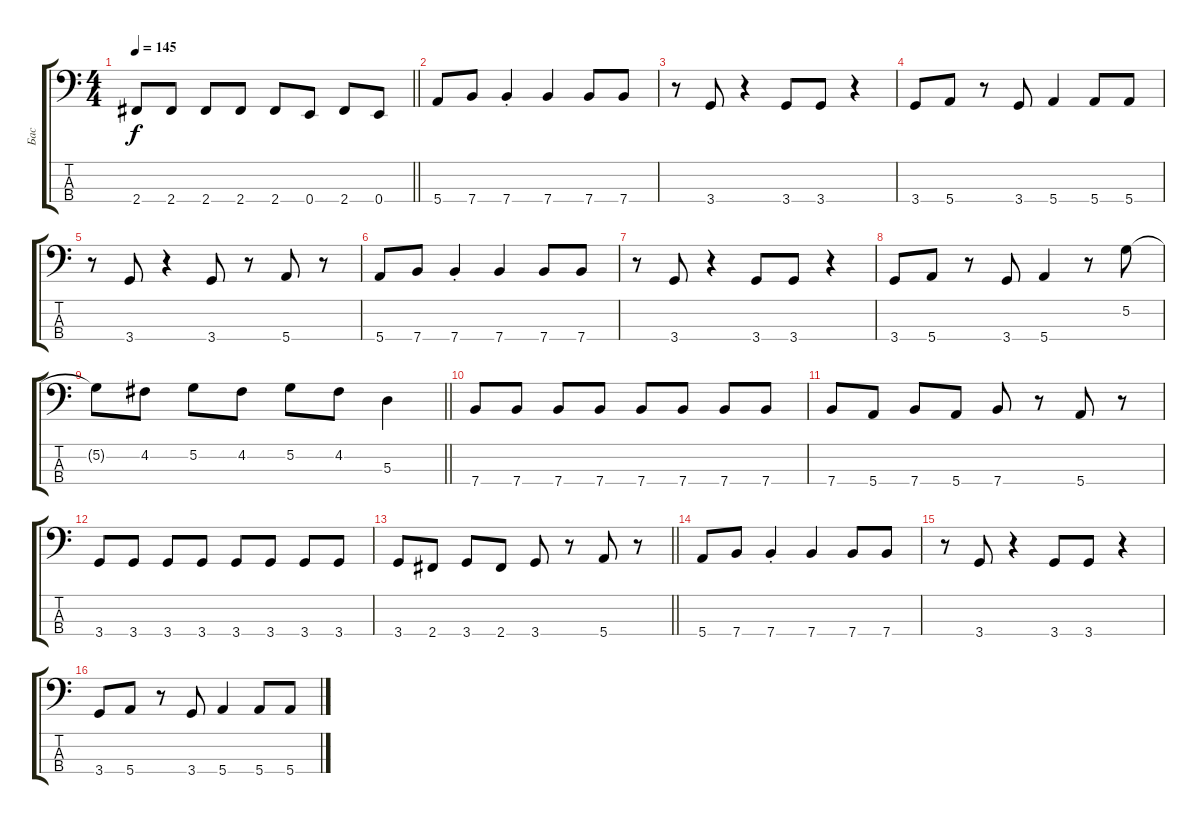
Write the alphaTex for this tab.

\track ("Бас" "Бас") {instrument electricbassfinger}
\staff {score tabs}
\tuning (G2 D2 A1 E1) {hide}
\ts (4 4)
\tempo 145
\clef f4
\barLineRight lightlight
\ks c
2.4.8{dy f} 2.4.8 2.4.8 2.4.8 2.4.8 0.4.8 2.4.8 0.4.8 |
5.4.8 7.4.8 7.4{st}.4 7.4.4 7.4.8 7.4.8 |
r.8 3.4.8 r.4 3.4.8 3.4.8 r.4 |
3.4.8 5.4.8 r.8 3.4.8 5.4.4 5.4.8 5.4.8 |
r.8 3.4.8 r.4 3.4.8 r.8 5.4.8 r.8 |
5.4.8 7.4.8 7.4{st}.4 7.4.4 7.4.8 7.4.8 |
r.8 3.4.8 r.4 3.4.8 3.4.8 r.4 |
3.4.8 5.4.8 r.8 3.4.8 5.4.4 r.8 5.2.8 |
\barLineRight lightlight
5.2{t}.8 4.2.8 5.2.8 4.2.8 5.2.8 4.2.8 5.3.4 |
7.4.8 7.4.8 7.4.8 7.4.8 7.4.8 7.4.8 7.4.8 7.4.8 |
7.4.8 5.4.8 7.4.8 5.4.8 7.4.8 r.8 5.4.8 r.8 |
3.4.8 3.4.8 3.4.8 3.4.8 3.4.8 3.4.8 3.4.8 3.4.8 |
\barLineRight lightlight
3.4.8 2.4.8 3.4.8 2.4.8 3.4.8 r.8 5.4.8 r.8 |
5.4.8 7.4.8 7.4{st}.4 7.4.4 7.4.8 7.4.8 |
r.8 3.4.8 r.4 3.4.8 3.4.8 r.4 |
3.4.8 5.4.8 r.8 3.4.8 5.4.4 5.4.8 5.4.8
